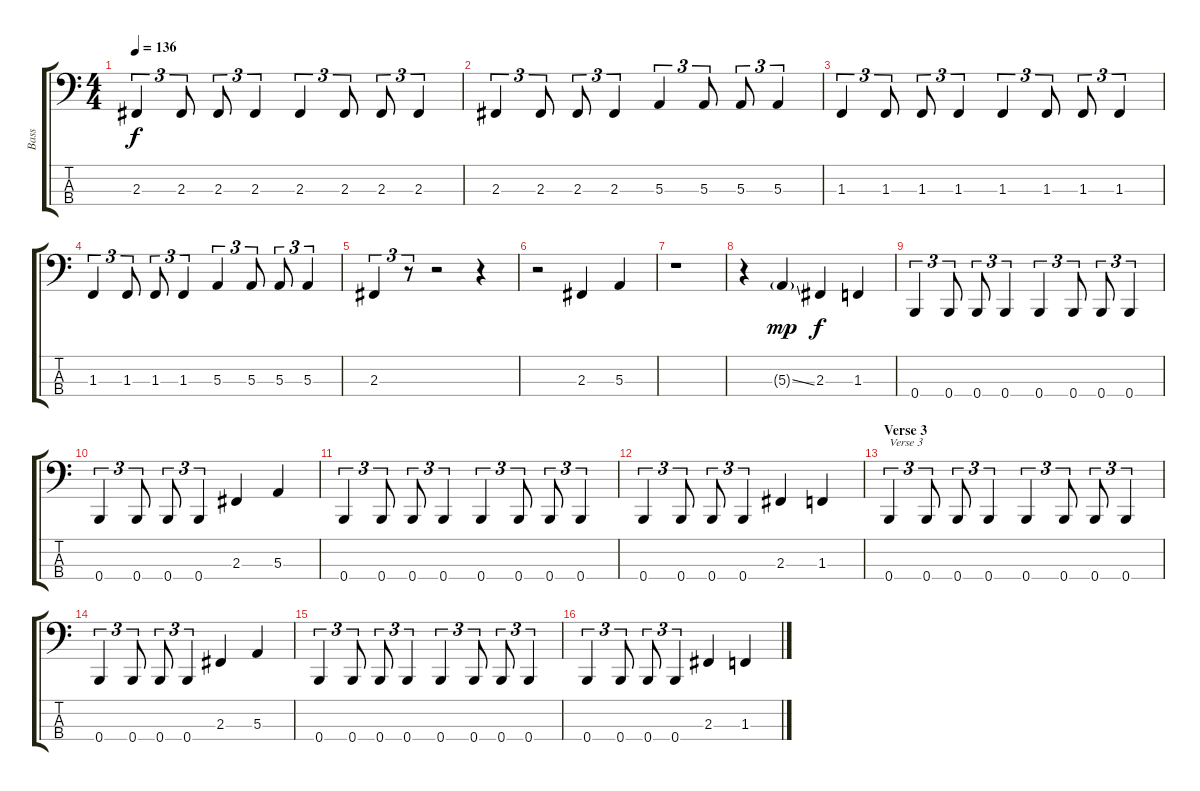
\track ("Bass" "Bass") {instrument electricbassfinger}
\staff {score tabs}
\tuning (D2 A1 E1 B0) {hide}
\ts (4 4)
\tempo 136
\clef f4
\ks c
2.3.4{tu (3 2) dy f} 2.3.8{tu (3 2)} 2.3.8{tu (3 2)} 2.3.4{tu (3 2)} 2.3.4{tu (3 2)} 2.3.8{tu (3 2)} 2.3.8{tu (3 2)} 2.3.4{tu (3 2)} |
2.3.4{tu (3 2)} 2.3.8{tu (3 2)} 2.3.8{tu (3 2)} 2.3.4{tu (3 2)} 5.3.4{tu (3 2)} 5.3.8{tu (3 2)} 5.3.8{tu (3 2)} 5.3.4{tu (3 2)} |
1.3.4{tu (3 2)} 1.3.8{tu (3 2)} 1.3.8{tu (3 2)} 1.3.4{tu (3 2)} 1.3.4{tu (3 2)} 1.3.8{tu (3 2)} 1.3.8{tu (3 2)} 1.3.4{tu (3 2)} |
1.3.4{tu (3 2)} 1.3.8{tu (3 2)} 1.3.8{tu (3 2)} 1.3.4{tu (3 2)} 5.3.4{tu (3 2)} 5.3.8{tu (3 2)} 5.3.8{tu (3 2)} 5.3.4{tu (3 2)} |
2.3.4{tu (3 2)} r.8{tu (3 2)} r.2 r.4 |
r.2 2.3.4 5.3.4 |
r.1 |
r.4 5.3{ss g}.4{dy mp} 2.3.4{dy f} 1.3.4 |
0.4.4{tu (3 2)} 0.4.8{tu (3 2)} 0.4.8{tu (3 2)} 0.4.4{tu (3 2)} 0.4.4{tu (3 2)} 0.4.8{tu (3 2)} 0.4.8{tu (3 2)} 0.4.4{tu (3 2)} |
0.4.4{tu (3 2)} 0.4.8{tu (3 2)} 0.4.8{tu (3 2)} 0.4.4{tu (3 2)} 2.3.4 5.3.4 |
0.4.4{tu (3 2)} 0.4.8{tu (3 2)} 0.4.8{tu (3 2)} 0.4.4{tu (3 2)} 0.4.4{tu (3 2)} 0.4.8{tu (3 2)} 0.4.8{tu (3 2)} 0.4.4{tu (3 2)} |
0.4.4{tu (3 2)} 0.4.8{tu (3 2)} 0.4.8{tu (3 2)} 0.4.4{tu (3 2)} 2.3.4 1.3.4 |
\section ("" "Verse 3")
0.4.4{tu (3 2) txt "Verse 3"} 0.4.8{tu (3 2)} 0.4.8{tu (3 2)} 0.4.4{tu (3 2)} 0.4.4{tu (3 2)} 0.4.8{tu (3 2)} 0.4.8{tu (3 2)} 0.4.4{tu (3 2)} |
0.4.4{tu (3 2)} 0.4.8{tu (3 2)} 0.4.8{tu (3 2)} 0.4.4{tu (3 2)} 2.3.4 5.3.4 |
0.4.4{tu (3 2)} 0.4.8{tu (3 2)} 0.4.8{tu (3 2)} 0.4.4{tu (3 2)} 0.4.4{tu (3 2)} 0.4.8{tu (3 2)} 0.4.8{tu (3 2)} 0.4.4{tu (3 2)} |
0.4.4{tu (3 2)} 0.4.8{tu (3 2)} 0.4.8{tu (3 2)} 0.4.4{tu (3 2)} 2.3.4 1.3.4
